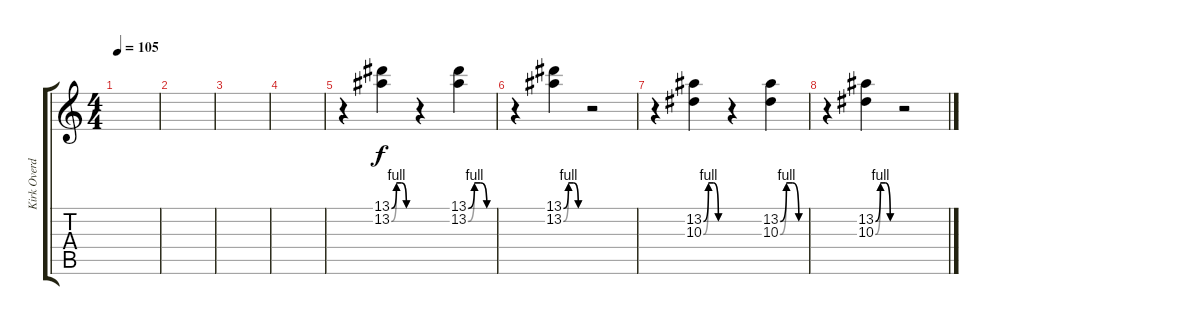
\track ("Kirk Overdrive" "Kirk Overd") {instrument overdrivenguitar}
\staff {score tabs}
\tuning (D4 A3 F3 C3 G2 C2) {hide}
\ts (4 4)
\tempo 105
\clef g2
\ks c
|
|
|
|
r.4 (13.1{be (custom 0 0 15 4 30 4 45 0 60 0)} 13.2{be (custom 0 0 15 4 30 4 45 0 60 0)}).4 r.4 (13.1{be (custom 0 0 15 4 30 4 45 0 60 0)} 13.2{be (custom 0 0 15 4 30 4 45 0 60 0)}).4 |
r.4 (13.1{be (custom 0 0 15 4 30 4 45 0 60 0)} 13.2{be (custom 0 0 15 4 30 4 45 0 60 0)}).4 r.2 |
r.4 (13.2{be (custom 0 0 15 4 30 4 45 0 60 0)} 10.3{be (custom 0 0 15 4 30 4 45 0 60 0)}).4 r.4 (13.2{be (custom 0 0 15 4 30 4 45 0 60 0)} 10.3{be (custom 0 0 15 4 30 4 45 0 60 0)}).4 |
r.4 (13.2{be (custom 0 0 15 4 30 4 45 0 60 0)} 10.3{be (custom 0 0 15 4 30 4 45 0 60 0)}).4 r.2
